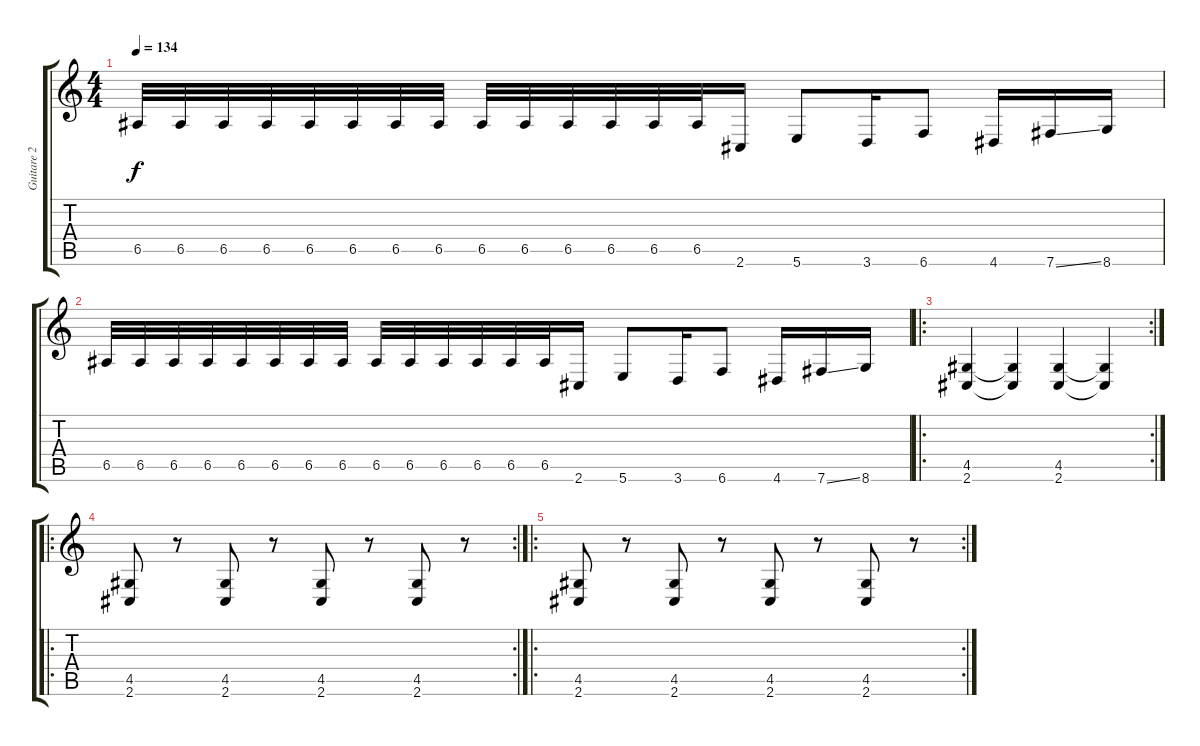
\track ("Guitare 2" "Guitare 2") {instrument distortionguitar}
\staff {score tabs}
\tuning (B3 Gb3 D3 A2 E2 B1) {hide}
\ts (4 4)
\tempo 134
\clef g2
\ks c
6.5.32{dy f} 6.5.32 6.5.32 6.5.32 6.5.32 6.5.32 6.5.32 6.5.32 6.5.32 6.5.32 6.5.32 6.5.32 6.5.32 6.5.32 2.6.16 5.6.8 3.6.16 6.6.8 4.6.16 7.6{ss}.16 8.6.16 |
6.5.32 6.5.32 6.5.32 6.5.32 6.5.32 6.5.32 6.5.32 6.5.32 6.5.32 6.5.32 6.5.32 6.5.32 6.5.32 6.5.32 2.6.16 5.6.8 3.6.16 6.6.8 4.6.16 7.6{ss}.16 8.6.16 |
\ro
\rc 2
(4.5 2.6).4 (4.5{t} 2.6{t}).4 (4.5 2.6).4 (4.5{t} 2.6{t}).4 |
\ro
\rc 2
(4.5 2.6).8 r.8 (4.5 2.6).8 r.8 (4.5 2.6).8 r.8 (4.5 2.6).8 r.8 |
\ro
\rc 2
(4.5 2.6).8 r.8 (4.5 2.6).8 r.8 (4.5 2.6).8 r.8 (4.5 2.6).8 r.8
